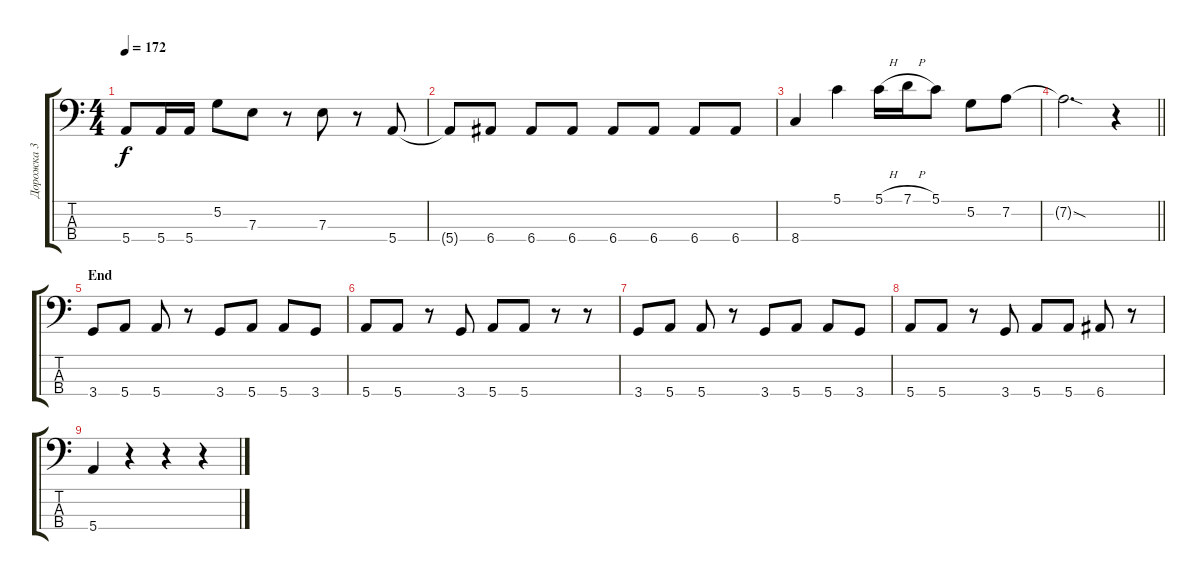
\track ("Дорожка 3" "Дорожка 3") {instrument electricbassfinger}
\staff {score tabs}
\tuning (G2 D2 A1 E1) {hide}
\ts (4 4)
\tempo 172
\clef f4
\ks c
5.4.8{dy f} 5.4.16 5.4.16 5.2.8 7.3.8 r.8 7.3.8 r.8 5.4.8 |
5.4{t}.8 6.4.8 6.4.8 6.4.8 6.4.8 6.4.8 6.4.8 6.4.8 |
8.4.4 5.1.4 5.1{h}.16 7.1{h}.16 5.1.8 5.2.8 7.2.8 |
\barLineRight lightlight
7.2{sod t}.2{d} r.4 |
\section ("" "End")
3.4.8 5.4.8 5.4.8 r.8 3.4.8 5.4.8 5.4.8 3.4.8 |
5.4.8 5.4.8 r.8 3.4.8 5.4.8 5.4.8 r.8 r.8 |
3.4.8 5.4.8 5.4.8 r.8 3.4.8 5.4.8 5.4.8 3.4.8 |
5.4.8 5.4.8 r.8 3.4.8 5.4.8 5.4.8 6.4.8 r.8 |
5.4.4 r.4 r.4 r.4
